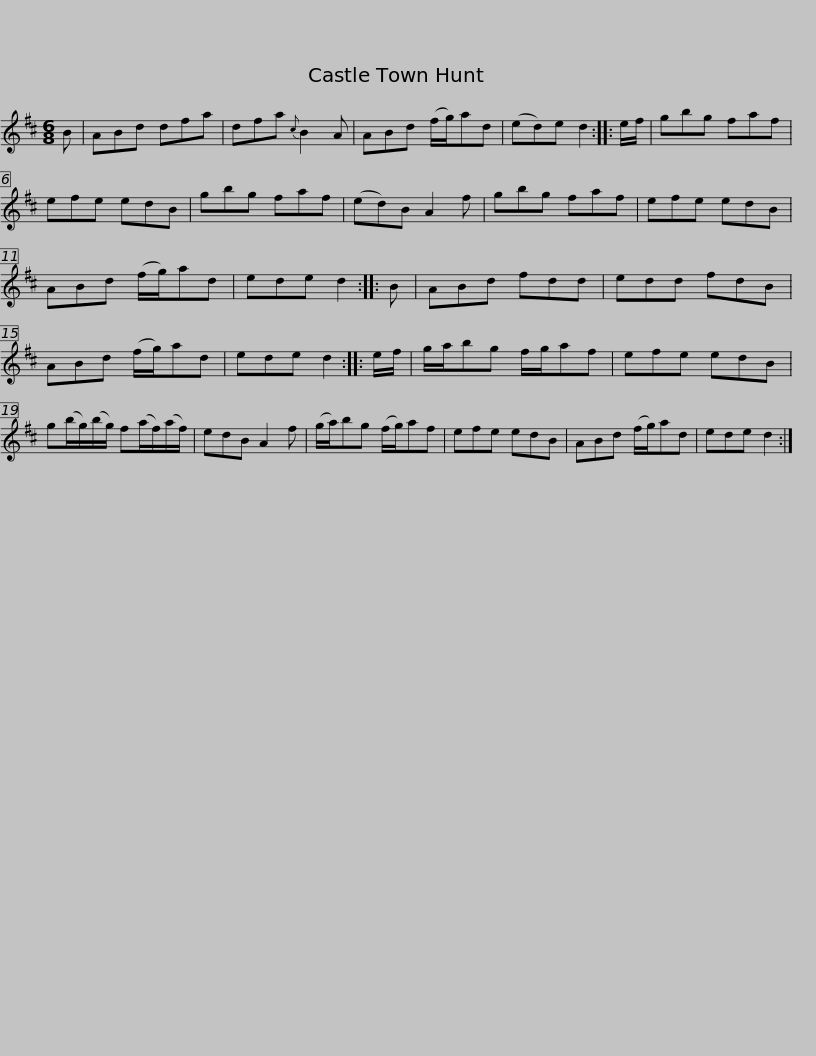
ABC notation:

X:1
L:1/8
M:6/8
I:linebreak $
K:D
V:1 treble
V:1
 B | ABd dfa | dfa{c} B2 A | ABd (f/g/)ad | (ed)e d2 :: %5
 e/f/ | gbg faf | efe edB |$ gbg faf | (ed)B A2 f | %10
 gbg faf | efe edB | ABd (f/g/)ad | ede d2 :: B | %15
 ABd fdd |$ edd fdB | ABd (f/g/)ad | ede d2 :: e/f/ | %20
 g/a/bg f/g/af | efe edB | g(b/g/)(b/g/) f(a/f/)(a/f/) |$ edB A2 f | (g/a/)bg (f/g/)af | %25
 efe edB | ABd (f/g/)ad | ede d2 :| %28
